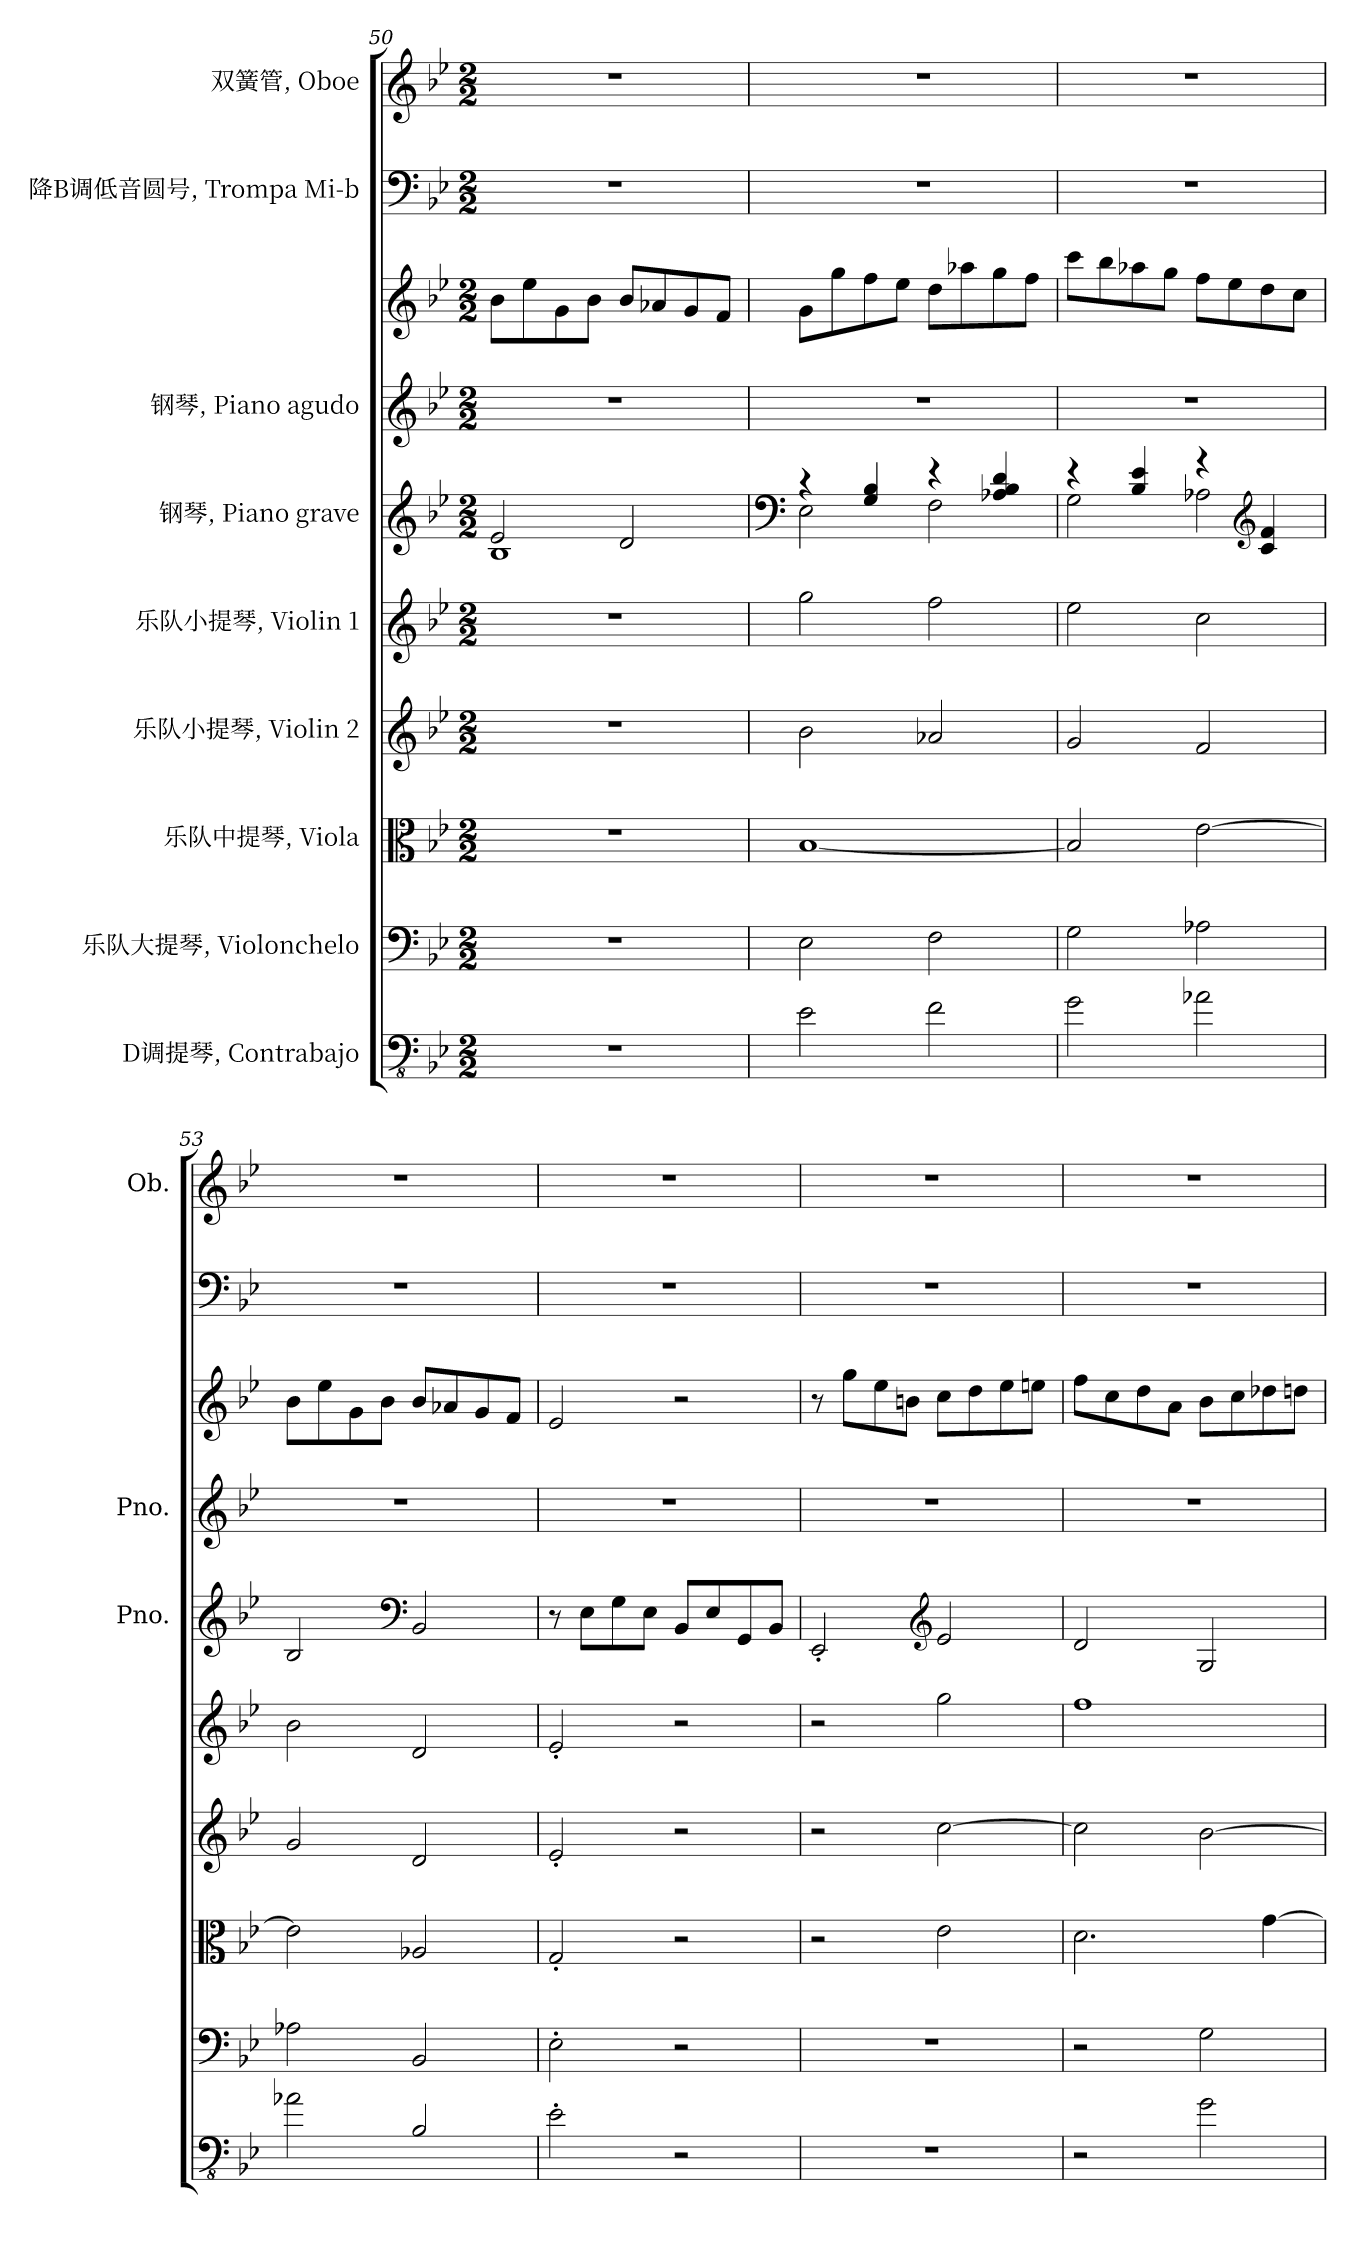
**kern	**kern	**kern	**kern	**kern	**kern	**kern	**kern	**kern	**kern
*part9	*part8	*part7	*part6	*part5	*part4	*part3	*part3	*part2	*part1
*staff10	*staff9	*staff8	*staff7	*staff6	*staff5	*staff4	*staff3	*staff2	*staff1
*I"D调提琴, Contrabajo	*I"乐队大提琴, Violonchelo	*I"乐队中提琴, Viola	*I"乐队小提琴, Violin 2	*I"乐队小提琴, Violin 1	*I"钢琴, Piano grave	*I"钢琴, Piano agudo	*	*I"降B调低音圆号, Trompa Mi-b	*I"双簧管, Oboe
*	*	*	*	*	*I'Pno.	*I'Pno.	*	*	*I'Ob.
!!LO:PB:g=z
*clefFv4	*clefF4	*clefC3	*clefG2	*clefG2	*clefG2	*clefG2	*clefG2	*clefF4	*clefG2
*ITrd7c12	*	*	*	*	*	*	*	*ITrd1c2	*
*k[b-e-]	*k[b-e-]	*k[b-e-]	*k[b-e-]	*k[b-e-]	*k[b-e-]	*k[b-e-]	*k[b-e-]	*k[b-e-a-d-]	*k[b-e-]
*M2/2	*M2/2	*M2/2	*M2/2	*M2/2	*M2/2	*M2/2	*M2/2	*M2/2	*M2/2
=50	=50	=50	=50	=50	=50	=50	=50	=50	=50
*	*	*	*	*	*^	*	*	*	*
1r	1r	1r	1r	1r	2e-/	1B-	1r	8b-\L	1r	1r
.	.	.	.	.	.	.	.	8ee-\	.	.
.	.	.	.	.	.	.	.	8g\	.	.
.	.	.	.	.	.	.	.	8b-\J	.	.
.	.	.	.	.	2d/	.	.	8b-/L	.	.
.	.	.	.	.	.	.	.	8a-X/	.	.
.	.	.	.	.	.	.	.	8g/	.	.
.	.	.	.	.	.	.	.	8f/J	.	.
=51	=51	=51	=51	=51	=51	=51	=51	=51	=51	=51
*	*	*	*	*	*clefF4	*	*	*	*	*
2EE-\	2E-\	[1B-	2b-\	2gg\	4r	2E-\	1r	8g\L	1r	1r
.	.	.	.	.	.	.	.	8gg\	.	.
.	.	.	.	.	4G/ 4B-/	.	.	8ff\	.	.
.	.	.	.	.	.	.	.	8ee-\J	.	.
2FF\	2F\	.	2a-X/	2ff\	4r	2F\	.	8dd\L	.	.
.	.	.	.	.	.	.	.	8aa-X\	.	.
.	.	.	.	.	4A-X/ 4B-/ 4d/	.	.	8gg\	.	.
.	.	.	.	.	.	.	.	8ff\J	.	.
=52	=52	=52	=52	=52	=52	=52	=52	=52	=52	=52
*	*	*	*	*	*	*	*	*	*	*MM225
2GG\	2G\	2B-/]	2g/	2ee-\	4r	2G\	1r	8ccc\L	1r	1r
.	.	.	.	.	.	.	.	8bb-\	.	.
.	.	.	.	.	4B-/ 4e-/	.	.	8aa-X\	.	.
.	.	.	.	.	.	.	.	8gg\J	.	.
2AA-X\	2A-X\	[2e-\	2f/	2cc\	4r	2A-X\	.	8ff\L	.	.
.	.	.	.	.	.	.	.	8ee-\	.	.
*	*	*	*	*	*clefG2	*	*	*	*	*
.	.	.	.	.	4c/ 4f/	.	.	8dd\	.	.
.	.	.	.	.	.	.	.	8cc\J	.	.
*	*	*	*	*	*v	*v	*	*	*	*
!!LO:PB:g=z
=53	=53	=53	=53	=53	=53	=53	=53	=53	=53
2AA-X\	2A-X\	2e-\]	2g/	2b-\	2B-/	1r	8b-\L	1r	1r
.	.	.	.	.	.	.	8ee-\	.	.
.	.	.	.	.	.	.	8g\	.	.
.	.	.	.	.	.	.	8b-\J	.	.
*	*	*	*	*	*clefF4	*	*	*	*
2BBB-/	2BB-/	2A-X/	2d/	2d/	2BB-/	.	8b-/L	.	.
.	.	.	.	.	.	.	8a-X/	.	.
.	.	.	.	.	.	.	8g/	.	.
.	.	.	.	.	.	.	8f/J	.	.
=54	=54	=54	=54	=54	=54	=54	=54	=54	=54
*	*	*	*	*	*	*	*	*	*MM215
2EE-'\	2E-'\	2G'/	2e-'/	2e-'/	8r	1r	2e-/	1r	1r
.	.	.	.	.	8E-\L	.	.	.	.
.	.	.	.	.	8G\	.	.	.	.
.	.	.	.	.	8E-\J	.	.	.	.
2r	2r	2r	2r	2r	8BB-/L	.	2r	.	.
.	.	.	.	.	8E-/	.	.	.	.
.	.	.	.	.	8GG/	.	.	.	.
.	.	.	.	.	8BB-/J	.	.	.	.
=55	=55	=55	=55	=55	=55	=55	=55	=55	=55
*	*	*	*	*	*	*	*	*	*MM225
1r	1r	2r	2r	2r	2EE-'/	1r	8r	1r	1r
.	.	.	.	.	.	.	8gg\L	.	.
.	.	.	.	.	.	.	8ee-\	.	.
.	.	.	.	.	.	.	8bn\J	.	.
*	*	*	*	*	*clefG2	*	*	*	*
.	.	2e-\	[2cc\	2gg\	2e-/	.	8cc\L	.	.
.	.	.	.	.	.	.	8dd\	.	.
.	.	.	.	.	.	.	8ee-\	.	.
.	.	.	.	.	.	.	8een\J	.	.
=56	=56	=56	=56	=56	=56	=56	=56	=56	=56
2r	2r	2.d\	2cc\]	1ff	2d/	1r	8ff\L	1r	1r
.	.	.	.	.	.	.	8cc\	.	.
.	.	.	.	.	.	.	8dd\	.	.
.	.	.	.	.	.	.	8a\J	.	.
2GG\	2G\	.	[2b-\	.	2G/	.	8b-\L	.	.
.	.	.	.	.	.	.	8cc\	.	.
.	.	[4g\	.	.	.	.	8dd-X\	.	.
.	.	.	.	.	.	.	8ddn\J	.	.
=	=	=	=	=	=	=	=	=	=
*-	*-	*-	*-	*-	*-	*-	*-	*-	*-
